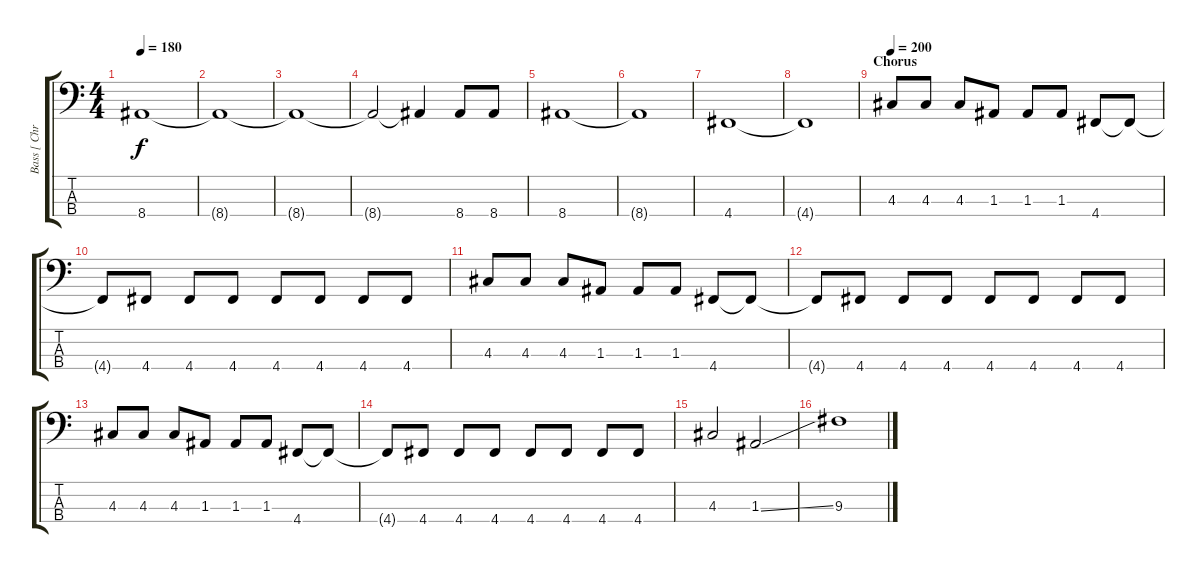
\track ("Bass [ Chris Steele ]" "Bass [ Chr") {instrument electricbasspick}
\staff {score tabs}
\tuning (G2 D2 A1 D1) {hide}
\ts (4 4)
\tempo 180
\clef f4
\ks c
8.4.1{dy f} |
8.4{t}.1 |
8.4{t}.1 |
8.4{t}.2 8.4{t}.4 8.4.8 8.4.8 |
8.4.1 |
8.4{t}.1 |
4.4.1 |
4.4{t}.1 |
\section ("" "Chorus")
\tempo 200
4.3.8 4.3.8 4.3.8 1.3.8 1.3.8 1.3.8 4.4.8 4.4{t}.8 |
4.4{t}.8 4.4.8 4.4.8 4.4.8 4.4.8 4.4.8 4.4.8 4.4.8 |
4.3.8 4.3.8 4.3.8 1.3.8 1.3.8 1.3.8 4.4.8 4.4{t}.8 |
4.4{t}.8 4.4.8 4.4.8 4.4.8 4.4.8 4.4.8 4.4.8 4.4.8 |
4.3.8 4.3.8 4.3.8 1.3.8 1.3.8 1.3.8 4.4.8 4.4{t}.8 |
4.4{t}.8 4.4.8 4.4.8 4.4.8 4.4.8 4.4.8 4.4.8 4.4.8 |
4.3.2 1.3{ss}.2 |
9.3.1
